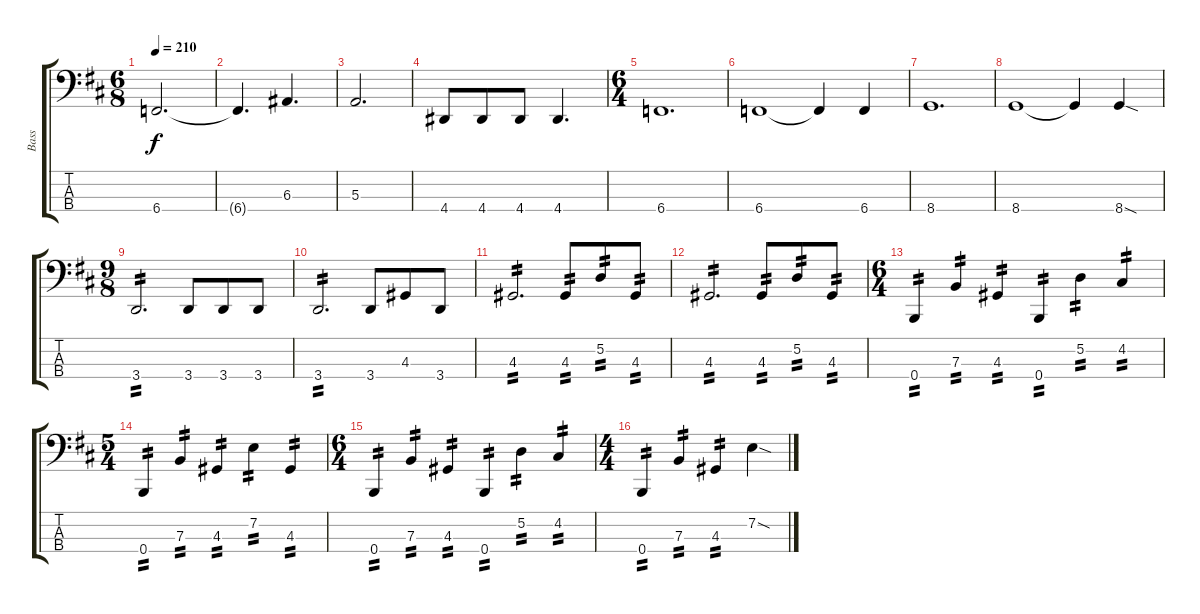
\track ("Bass" "Bass") {instrument electricbasspick}
\staff {score tabs}
\tuning (D2 A1 E1 B0) {hide}
\ts (6 8)
\tempo 210
\clef f4
\ks bminor
6.4.2{d dy f} |
6.4{t}.4{d} 6.3.4{d} |
5.3.2{d} |
4.4.8 4.4.8 4.4.8 4.4.4{d} |
\ts (6 4)
6.4.1{d} |
6.4.1 6.4{t}.4 6.4.4 |
8.4.1{d} |
8.4.1 8.4{t}.4 8.4{sod}.4 |
\ts (9 8)
3.4.2{d tp 2} 3.4.8 3.4.8 3.4.8 |
3.4.2{d tp 2} 3.4.8 4.3.8 3.4.8 |
4.3.2{d tp 2} 4.3.8{tp 2} 5.2.8{tp 2} 4.3.8{tp 2} |
4.3.2{d tp 2} 4.3.8{tp 2} 5.2.8{tp 2} 4.3.8{tp 2} |
\ts (6 4)
0.4.4{tp 2} 7.3.4{tp 2} 4.3.4{tp 2} 0.4.4{tp 2} 5.2.4{tp 2} 4.2.4{tp 2} |
\ts (5 4)
0.4.4{tp 2} 7.3.4{tp 2} 4.3.4{tp 2} 7.2.4{tp 2} 4.3.4{tp 2} |
\ts (6 4)
0.4.4{tp 2} 7.3.4{tp 2} 4.3.4{tp 2} 0.4.4{tp 2} 5.2.4{tp 2} 4.2.4{tp 2} |
\ts (4 4)
0.4.4{tp 2} 7.3.4{tp 2} 4.3.4{tp 2} 7.2{sod}.4
